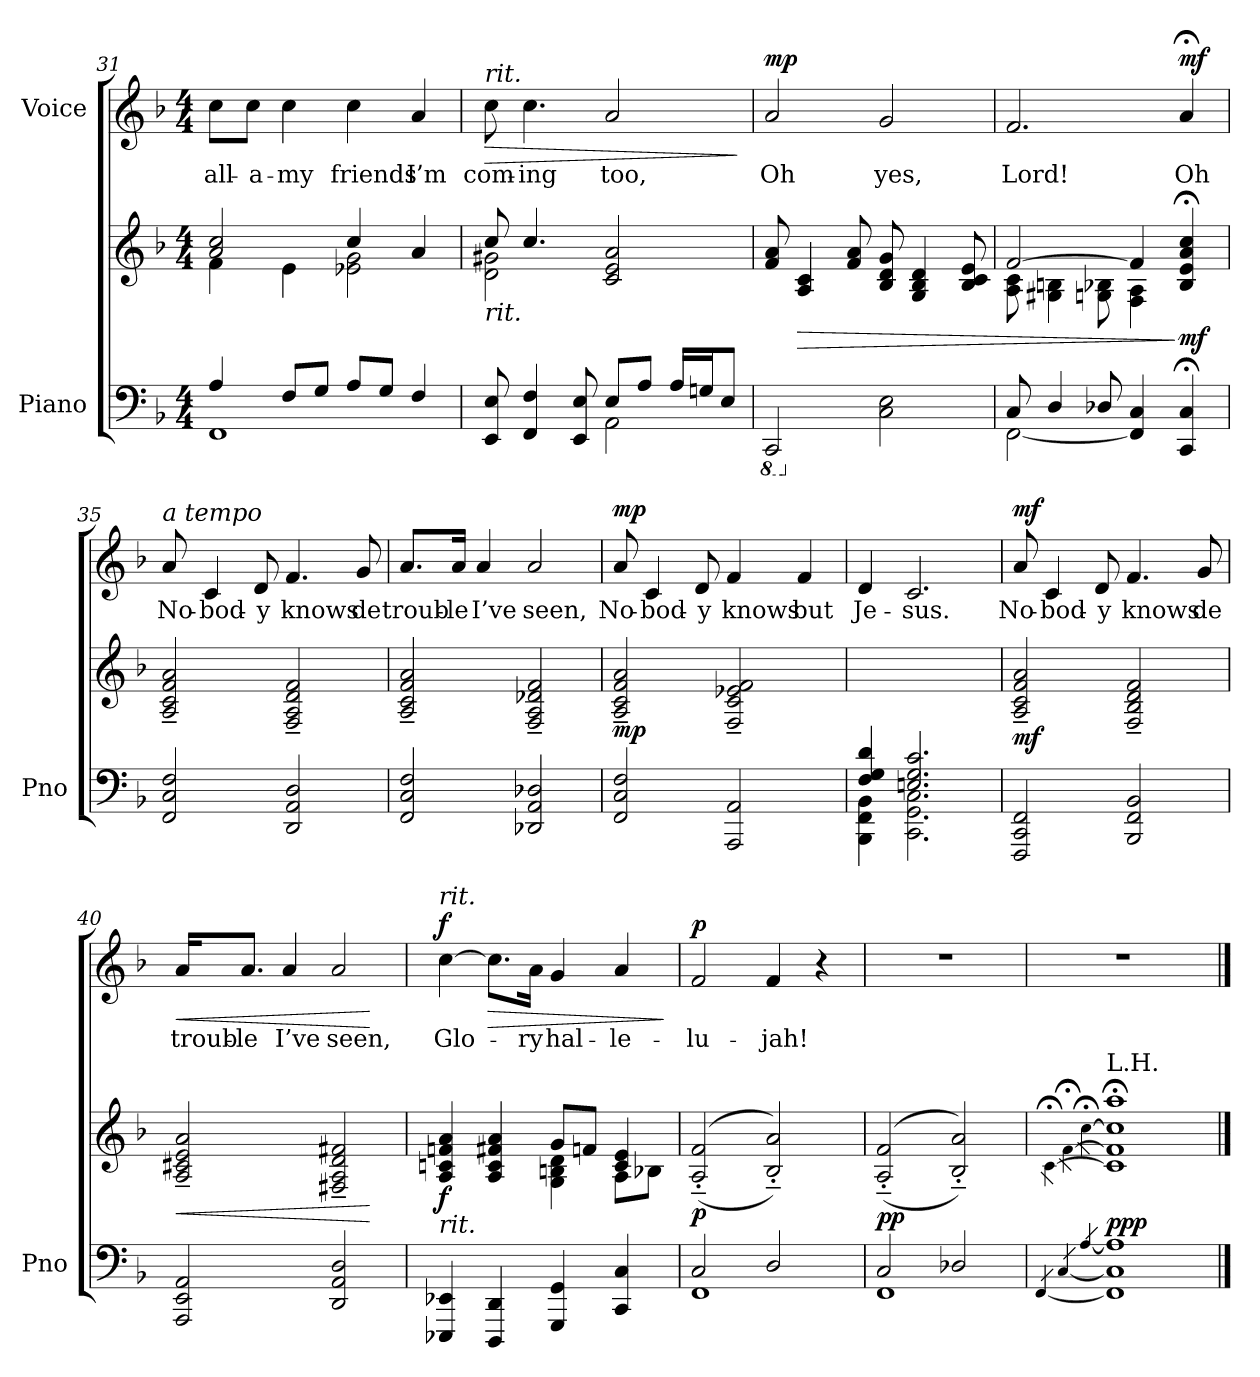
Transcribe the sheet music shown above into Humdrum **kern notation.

**kern	**kern	**dynam	**kern	**text	**dynam
*part2	*part2	*part2	*part1	*part1	*part1
*staff3	*staff2	*staff2/3	*staff1	*staff1	*staff1
*I"Piano	*	*	*I"Voice	*	*
*I'Pno	*	*	*	*	*
*clefF4	*clefG2	*	*clefG2	*	*
*k[b-]	*k[b-]	*	*k[b-]	*	*
*M4/4	*M4/4	*	*M4/4	*	*
=31	=31	=31	=31	=31	=31
*^	*^	*	*	*	*
!	!	!	!	!	!	!LO:LY:b	!
4A/	1FF	2a/ 2cc/	4f\	.	8cc\L	all-	.
!	!	!	!	!	!	!LO:LY:b	!
.	.	.	.	.	8cc\J	-a-	.
!	!	!	!	!	!	!LO:LY:b	!
8F/L	.	.	4e\	.	4cc\	-my	.
8G/J	.	.	.	.	.	.	.
!	!	!	!	!	!	!LO:LY:b	!
8A/L	.	4cc/	2e-X\ 2g\	.	4cc\	friends	.
8G/J	.	.	.	.	.	.	.
!	!	!	!	!	!	!LO:LY:b	!
4F/	.	4a/	.	.	4a/	I’m	.
!!LO:LB:g=z
=32	=32	=32	=32	=32	=32	=32	=32
*	*	*	*	*	*MM78	*	*
!	!	!	!	!	!LO:TX:a:i:t=rit.	!	!
!	!	!LO:TX:b:i:t=rit.	!	!	!	!	!
!	!	!	!	!	!	!LO:LY:b	!LO:HP:b
8EE/ 8E/	2ryy	8cc/	2d\ 2g#X\	.	8cc\	com-	>
!	!	!	!	!	!	!LO:LY:b	!
4FF/ 4F/	.	4.cc/	.	.	4.cc\	-ing	.
8EE/ 8E/	.	.	.	.	.	.	.
!	!	!	!	!	!	!LO:LY:b	!
8E/L	2AA\	2c/ 2e/ 2a/	2ryy	.	2a/	too,	.
8A/J	.	.	.	.	.	.	.
16A/LL	.	.	.	.	.	.	.
16Gn/J	.	.	.	.	.	.	.
8E/J	.	.	.	.	.	.	.
*v	*v	*	*	*	*	*	*
*	*v	*v	*	*	*	*
.	.	.	.	.	]
=33	=33	=33	=33	=33	=33
*8ba	*	*	*	*	*
*	*	*	*MM76	*	*
!	!	!	!	!LO:LY:b	!LO:DY:a
2CCC/	8f/ 8a/	.	2a/	Oh	mp
!	!	!LO:HP:b	!	!	!
.	4A/ 4c/	>	.	.	.
.	8f/ 8a/	.	.	.	.
*X8ba	*	*	*	*	*
!	!	!	!	!LO:LY:b	!
2C\ 2E\	8B-/ 8d/ 8g/	.	2g/	yes,	.
.	4G/ 4B-/ 4d/	.	.	.	.
.	8B-/ 8c/ 8e/	.	.	.	.
=34	=34	=34	=34	=34	=34
*^	*^	*	*	*	*
!	!	!	!	!	!	!LO:LY:b	!
8C/	[2FF\	[2f/	8A\ 8c\	.	2.f/	Lord!	.
4D/	.	.	4G#X\ 4Bn\	.	.	.	.
8D-X/	.	.	8Gn\ 8B-X\	.	.	.	.
4FF/] 4C/	2ryy	4f/]	4F\ 4A\	.	.	.	.
!	!	!	!	!LO:DY:n=1:b	!	!LO:LY:b	!LO:DY:a
4CC/;< 4C/;<	.	4B-/;< 4e/;< 4a/;< 4cc/;<	4ryy	] mf	4a;</	Oh	mf
*v	*v	*	*	*	*	*	*
*	*v	*v	*	*	*	*
!!LO:PB:g=z
=35	=35	=35	=35	=35	=35
*	*	*	*MM80	*	*
*	*^	*	*	*	*
!	!	!	!	!LO:TX:a:i:t=a tempo	!	!
!	!LO:TX:b:i:t=a tempo	!	!	!	!	!
!	!	!	!	!	!LO:LY:b	!
*	*v	*v	*	*	*	*
2FF/ 2C/ 2F/	2A/~ 2c/~ 2f/~ 2a/~	.	8a/	No-	.
!	!	!	!	!LO:LY:b	!
.	.	.	4c/	-bod-	.
!	!	!	!	!LO:LY:b	!
.	.	.	8d/	-y	.
!	!	!	!	!LO:LY:b	!
2DD/ 2AA/ 2D/	2F/~ 2A/~ 2d/~ 2f/~	.	4.f/	knows	.
!	!	!	!	!LO:LY:b	!
.	.	.	8g/	de	.
=36	=36	=36	=36	=36	=36
!	!	!	!	!LO:LY:b	!
2FF/ 2C/ 2F/	2A/~ 2c/~ 2f/~ 2a/~	.	8.a/L	troub-	.
!	!	!	!	!LO:LY:b	!
.	.	.	16a/Jk	-le	.
!	!	!	!	!LO:LY:b	!
.	.	.	4a/	I’ve	.
!	!	!	!	!LO:LY:b	!
2DD-X/ 2AA/ 2D-X/	2F/~ 2A/~ 2d-X/~ 2f/~	.	2a/	seen,	.
=37	=37	=37	=37	=37	=37
!	!	!LO:DY:b	!	!LO:LY:b	!LO:DY:a
2FF/ 2C/ 2F/	2A/~ 2c/~ 2f/~ 2a/~	mp	8a/	No-	mp
!	!	!	!	!LO:LY:b	!
.	.	.	4c/	-bod-	.
!	!	!	!	!LO:LY:b	!
.	.	.	8d/	-y	.
!	!	!	!	!LO:LY:b	!
2AAA/ 2AA/	2F/~ 2c/~ 2e-X/~ 2f/~	.	4f/	knows	.
!	!	!	!	!LO:LY:b	!
.	.	.	4f/	but	.
!!LO:LB:g=z
=38	=38	=38	=38	=38	=38
*^	*	*	*	*	*
!	!	!	!	!	!LO:LY:b	!
4F/ 4G/ 4d/	4BBB-\ 4FF\ 4BB-\	1ryy	.	4d/	Je-	.
!	!	!	!	!	!LO:LY:b	!
2.En/ 2.G/ 2.c/	2.CC\ 2.GG\ 2.C\	.	.	2.c/	-sus.	.
=39	=39	=39	=39	=39	=39	=39
!	!	!	!LO:DY:b	!	!LO:LY:b	!LO:DY:a
*v	*v	*	*	*	*	*
2FFF/ 2CC/ 2FF/	2A/~ 2c/~ 2f/~ 2a/~	mf	8a/	No-	mf
!	!	!	!	!LO:LY:b	!
.	.	.	4c/	-bod-	.
!	!	!	!	!LO:LY:b	!
.	.	.	8d/	-y	.
!	!	!	!	!LO:LY:b	!
2BBB-/ 2FF/ 2BB-/	2F/~ 2B-/~ 2d/~ 2f/~	.	4.f/	knows	.
!	!	!	!	!LO:LY:b	!
.	.	.	8g/	de	.
=40	=40	=40	=40	=40	=40
!	!	!LO:HP:b	!	!LO:LY:b	!LO:HP:b
2AAA/ 2EE/ 2AA/	2A/~ 2c#X/~ 2e/~ 2a/~	<	16a/KL	troub-	<
!	!	!	!	!LO:LY:b	!
.	.	.	8.a/J	-le	.
!	!	!	!	!LO:LY:b	!
.	.	.	4a/	I’ve	.
!	!	!	!	!LO:LY:b	!
2DD/ 2AA/ 2D/	2F#X/~ 2A/~ 2d/~ 2f#X/~	.	2a/	seen,	.
.	.	[	.	.	[
!!LO:LB:g=z
=41	=41	=41	=41	=41	=41
*	*	*	*MM76	*	*
*	*^	*	*	*	*
!	!	!	!	!LO:TX:a:i:t=rit.	!	!
!	!LO:TX:b:i:t=rit.	!	!	!	!	!
!	!	!	!LO:DY:b	!	!LO:LY:b	!LO:DY:a
4EEE-X/ 4EE-X/	4A/ 4cn/ 4fn/ 4a/	2ryy	f	[4cc\	Glo-	f
!	!	!	!	!	!	!LO:HP:b
4DDD/ 4DD/	4A/ 4c/ 4f#X/ 4a/	.	.	8.cc\L]	.	>
!	!	!	!	!	!LO:LY:b	!
.	.	.	.	16a\Jk	-ry	.
*	*	*	*	*MM72	*	*
!	!	!	!	!	!LO:LY:b	!
4GGG/ 4GG/	8g/L	4G\ 4Bn\ 4d\	.	4g/	hal-	.
.	8fn/J	.	.	.	.	.
!	!	!	!	!	!LO:LY:b	!
4CC/ 4C/	4c/ 4e/	8A\L	.	4a/	-le-	.
.	.	8B-X\J	.	.	.	.
*	*v	*v	*	*	*	*
.	.	.	.	.	]
=42	=42	=42	=42	=42	=42
*^	*	*	*	*	*
!	!	!	!LO:DY:b	!	!LO:LY:b	!LO:DY:a
2C/	1FF	(<(>2A/~' 2f/~'	p	2f/	-lu-	p
!	!	!	!	!	!LO:LY:b	!
2D/	.	2B-/~' 2a/~'))	.	4f/	-jah!	.
.	.	.	.	4r	.	.
=43	=43	=43	=43	=43	=43	=43
!	!	!	!LO:DY:b	!	!	!
2C/	1FF	(<(>2A/~' 2f/~'	pp	1r	.	.
2D-X/	.	2B-/~' 2a/~'))	.	.	.	.
=44	=44	=44	=44	=44	=44	=44
*	*	*	*	*MM60	*	*
[4qFF/	.	[4qc;<\	.	.	.	.
[4qC/	.	[4qf;<\	.	.	.	.
[4qA/	.	[4qcc;<\	.	.	.	.
!	!	!LO:TX:a:t=L.H.	!	!	!	!
!	!	!	!LO:DY:a=2	!	!	!
1FF] 1C] 1A]	1rAAAyy	(1c];< 1f];< 1cc];< 1aa;<	ppp	1r	.	.
*v	*v	*	*	*	*	*
==	==	==	==	==	==
*-	*-	*-	*-	*-	*-
